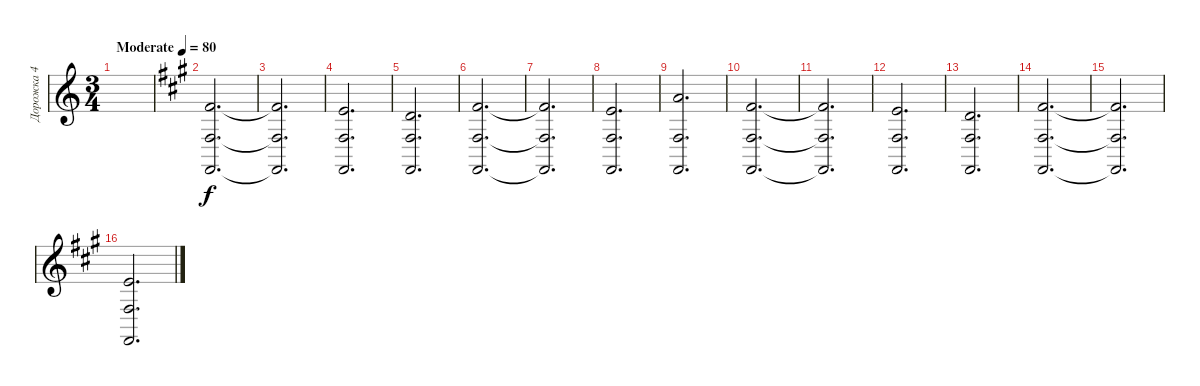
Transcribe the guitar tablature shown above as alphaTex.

\track ("Дорожка 4" "Дорожка 4") {instrument pad2warm}
\staff {score}
\tuning (C4 G3 Eb3 Bb2 F2 C2) {hide}
\ts (3 4)
\tempo (80 "Moderate")
\clef g2
\ks c
|
\ks f#minor
(6.1 3.3 6.6).2{d volume 10} |
(6.1{t} 3.3{t} 6.6{t}).2{d} |
(4.1 8.4 6.6).2{d} |
(2.1 8.4 6.6).2{d} |
(6.1 3.3 6.6).2{d volume 10} |
(6.1{t} 3.3{t} 6.6{t}).2{d} |
(4.1 8.4 6.6).2{d} |
(9.1 8.4 6.6).2{d} |
(6.1 3.3 6.6).2{d} |
(6.1{t} 3.3{t} 6.6{t}).2{d} |
(4.1 8.4 6.6).2{d} |
(2.1 8.4 6.6).2{d} |
(6.1 3.3 6.6).2{d volume 10} |
(6.1{t} 3.3{t} 6.6{t}).2{d} |
(4.1 8.4 6.6).2{d}
